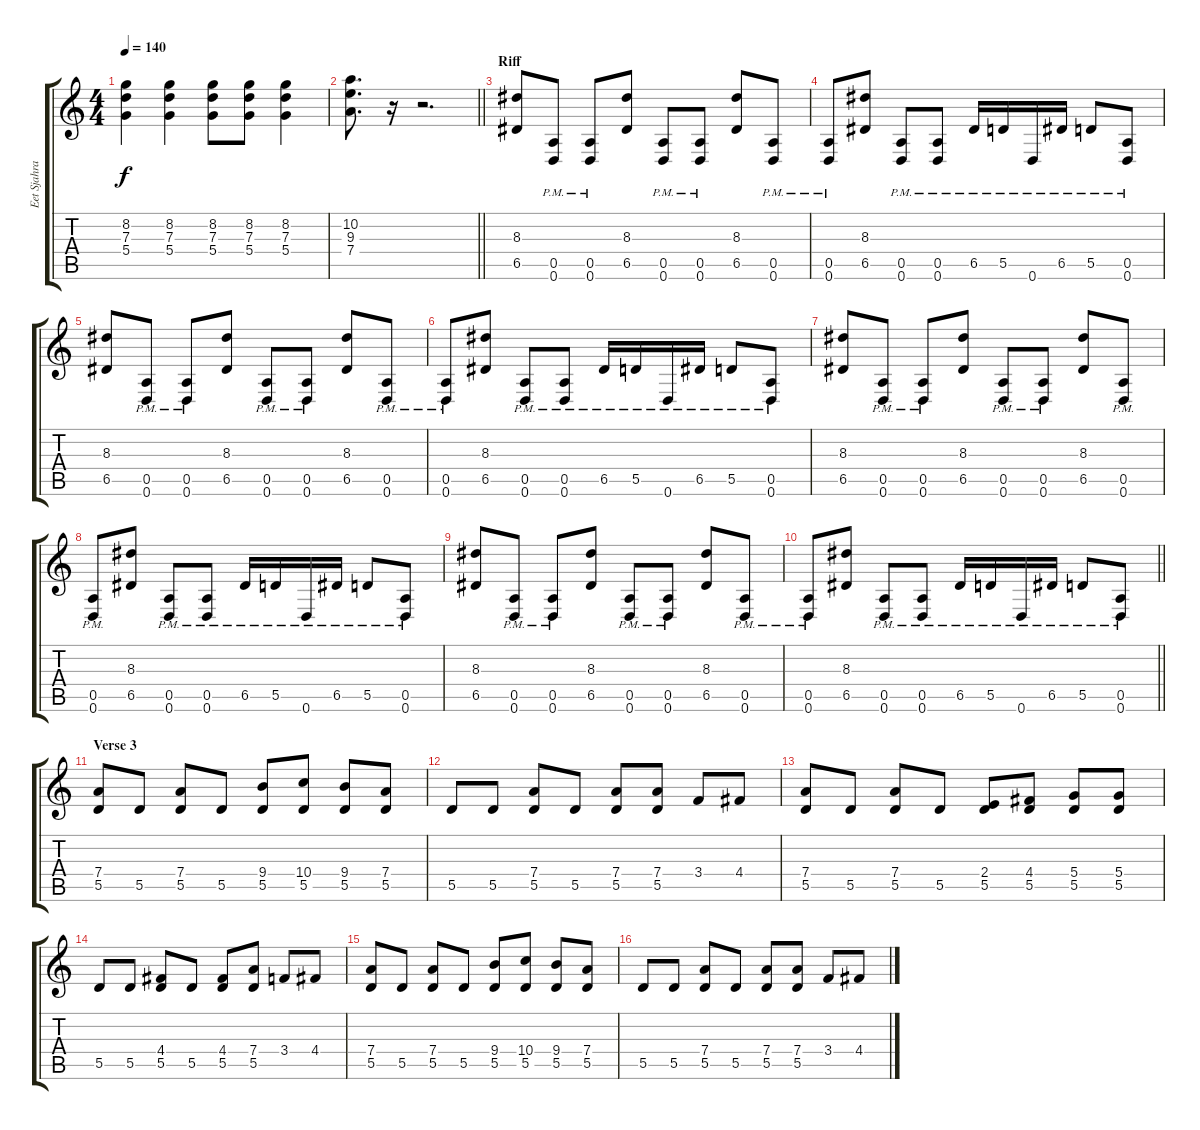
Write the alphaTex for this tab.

\track ("Eet Sjahraine" "Eet Sjahra") {instrument distortionguitar}
\staff {score tabs}
\tuning (E4 B3 G3 D3 A2 D2) {hide}
\ts (4 4)
\tempo 140
\clef g2
\ks c
(8.2 7.3 5.4).4{dy f} (8.2 7.3 5.4).4 (8.2 7.3 5.4).8 (8.2 7.3 5.4).8 (8.2 7.3 5.4).4 |
\barLineRight lightlight
(10.2 9.3 7.4).8{d} r.16 r.2{d} |
\section ("" "Riff")
(8.3 6.5).8{volume 15 instrument overdrivenguitar} (0.5{pm} 0.6{pm}).8 (0.5{pm} 0.6{pm}).8 (8.3 6.5).8 (0.5{pm} 0.6{pm}).8 (0.5{pm} 0.6{pm}).8 (8.3 6.5).8 (0.5{pm} 0.6{pm}).8 |
(0.5{pm} 0.6{pm}).8 (8.3 6.5).8 (0.5{pm} 0.6{pm}).8 (0.5{pm} 0.6{pm}).8 6.5{pm}.16 5.5{pm}.16 0.6{pm}.16 6.5{pm}.16 5.5{pm}.8 (0.5{pm} 0.6{pm}).8 |
(8.3 6.5).8 (0.5{pm} 0.6{pm}).8 (0.5{pm} 0.6{pm}).8 (8.3 6.5).8 (0.5{pm} 0.6{pm}).8 (0.5{pm} 0.6{pm}).8 (8.3 6.5).8 (0.5{pm} 0.6{pm}).8 |
(0.5{pm} 0.6{pm}).8 (8.3 6.5).8 (0.5{pm} 0.6{pm}).8 (0.5{pm} 0.6{pm}).8 6.5{pm}.16 5.5{pm}.16 0.6{pm}.16 6.5{pm}.16 5.5{pm}.8 (0.5{pm} 0.6{pm}).8 |
(8.3 6.5).8 (0.5{pm} 0.6{pm}).8 (0.5{pm} 0.6{pm}).8 (8.3 6.5).8 (0.5{pm} 0.6{pm}).8 (0.5{pm} 0.6{pm}).8 (8.3 6.5).8 (0.5{pm} 0.6{pm}).8 |
(0.5{pm} 0.6{pm}).8 (8.3 6.5).8 (0.5{pm} 0.6{pm}).8 (0.5{pm} 0.6{pm}).8 6.5{pm}.16 5.5{pm}.16 0.6{pm}.16 6.5{pm}.16 5.5{pm}.8 (0.5{pm} 0.6{pm}).8 |
(8.3 6.5).8 (0.5{pm} 0.6{pm}).8 (0.5{pm} 0.6{pm}).8 (8.3 6.5).8 (0.5{pm} 0.6{pm}).8 (0.5{pm} 0.6{pm}).8 (8.3 6.5).8 (0.5{pm} 0.6{pm}).8 |
\barLineRight lightlight
(0.5{pm} 0.6{pm}).8 (8.3 6.5).8 (0.5{pm} 0.6{pm}).8 (0.5{pm} 0.6{pm}).8 6.5{pm}.16 5.5{pm}.16 0.6{pm}.16 6.5{pm}.16 5.5{pm}.8 (0.5{pm} 0.6{pm}).8 |
\section ("" "Verse 3")
(7.4 5.5).8{volume 14 instrument distortionguitar} 5.5.8 (7.4 5.5).8 5.5.8 (9.4 5.5).8 (10.4 5.5).8 (9.4 5.5).8 (7.4 5.5).8 |
5.5.8 5.5.8 (7.4 5.5).8 5.5.8 (7.4 5.5).8 (7.4 5.5).8 3.4.8 4.4.8 |
(7.4 5.5).8 5.5.8 (7.4 5.5).8 5.5.8 (2.4 5.5).8 (4.4 5.5).8 (5.4 5.5).8 (5.4 5.5).8 |
5.5.8 5.5.8 (4.4 5.5).8 5.5.8 (4.4 5.5).8 (7.4 5.5).8 3.4.8 4.4.8 |
(7.4 5.5).8 5.5.8 (7.4 5.5).8 5.5.8 (9.4 5.5).8 (10.4 5.5).8 (9.4 5.5).8 (7.4 5.5).8 |
5.5.8 5.5.8 (7.4 5.5).8 5.5.8 (7.4 5.5).8 (7.4 5.5).8 3.4.8 4.4.8
